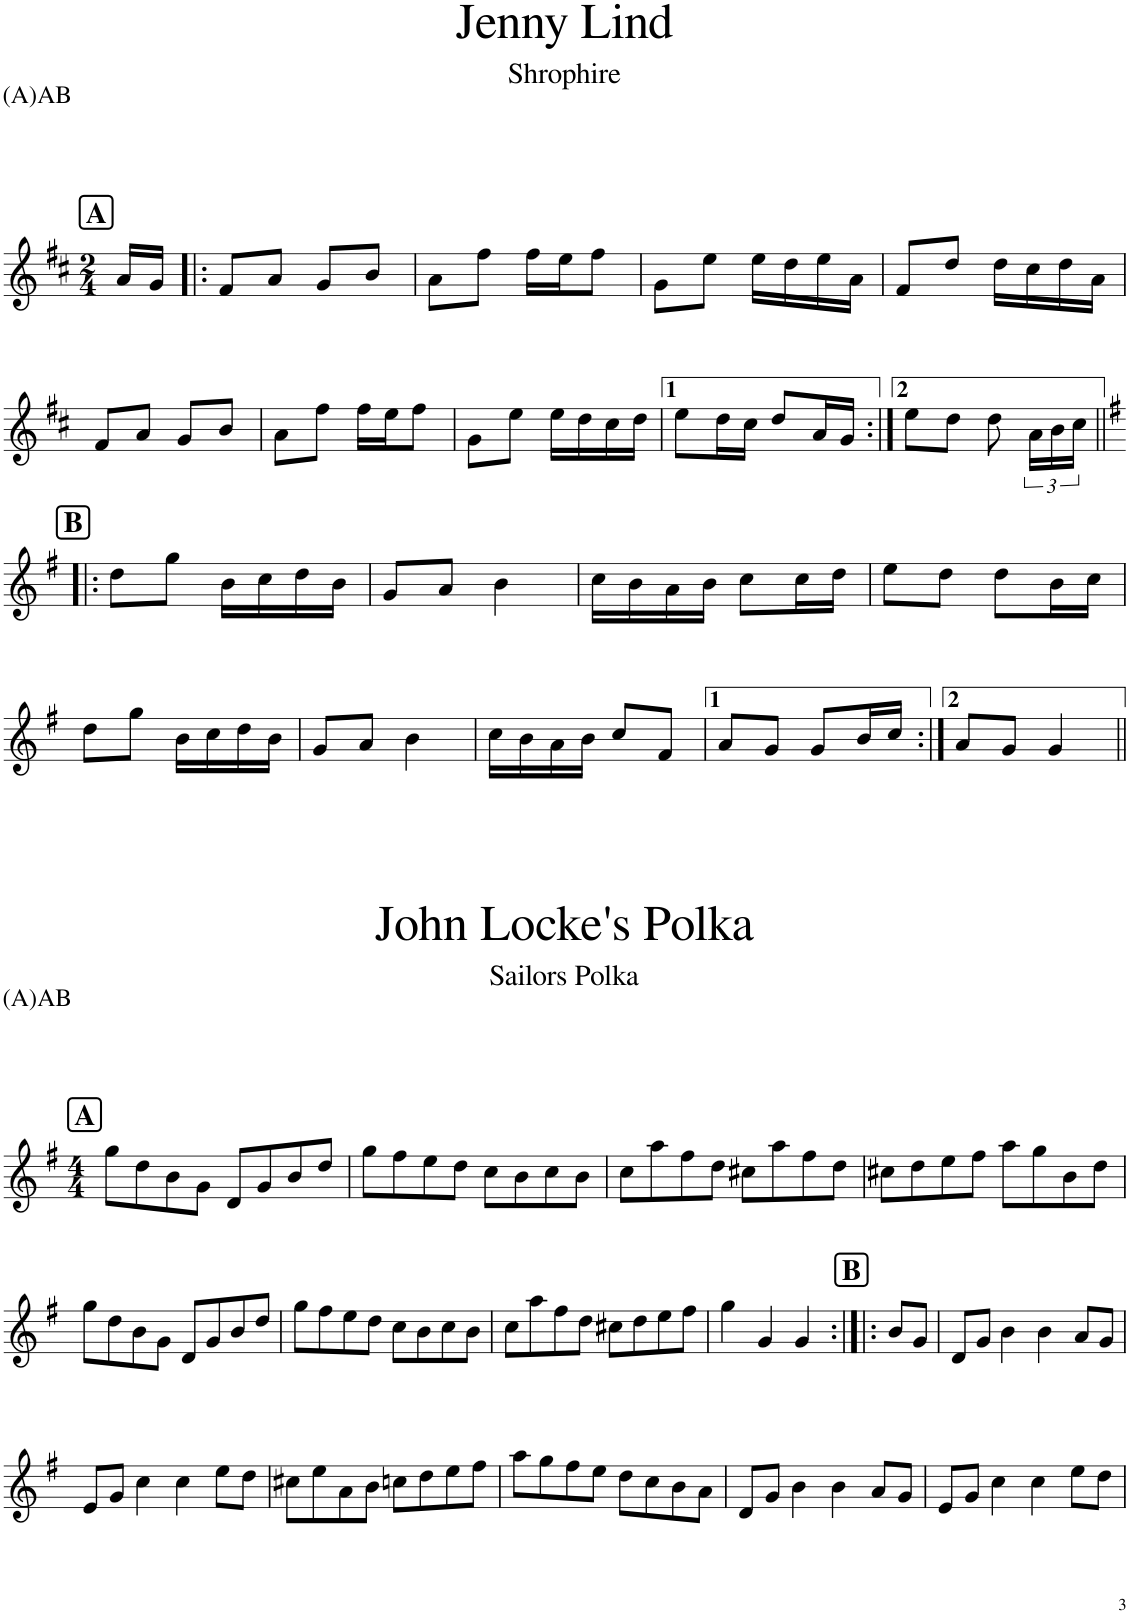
**kern
*part1
*staff1
*I"Piano
*I'Pno
!!LO:PB:g=z
*clefG2
*k[f#c#]
*D:
*M2/4
!!LO:REH:place=s1:a:B:cj:fs=14:t=A
=1
16a/LL
16g/JJ
=2!|:
8f#/L
8a/J
8g/L
8b/J
=3
8a\L
8ff#\J
16ff#\LL
16ee\J
8ff#\J
=4
8g\L
8ee\J
16ee\LL
16dd\
16ee\
16a\JJ
=5
8f#/L
8dd/J
16dd\LL
16cc#\
16dd\
16a\JJ
!!LO:LB:g=z
=6
8f#/L
8a/J
8g/L
8b/J
=7
8a\L
8ff#\J
16ff#\LL
16ee\J
8ff#\J
=8
8g\L
8ee\J
16ee\LL
16dd\
16cc#\
16dd\JJ
=9
8ee\L
16dd\L
16cc#\JJ
8dd/L
16a/L
16g/JJ
=10:|!
8ee\L
8dd\J
8dd\
24a\LL
24b\
24cc#\JJ
!!LO:LB:g=z
!!LO:REH:place=s1:a:B:cj:fs=14:t=B
=11!|:
*k[f#]
*G:
8dd\L
8gg\J
16b\LL
16cc\
16dd\
16b\JJ
=12
8g/L
8a/J
4b\
=13
16cc\LL
16b\
16a\
16b\JJ
8cc\L
16cc\L
16dd\JJ
=14
8ee\L
8dd\J
8dd\L
16b\L
16cc\JJ
!!LO:LB:g=z
=15
8dd\L
8gg\J
16b\LL
16cc\
16dd\
16b\JJ
=16
8g/L
8a/J
4b\
=17
16cc\LL
16b\
16a\
16b\JJ
8cc/L
8f#/J
=18
8a/L
8g/J
8g/L
16b/L
16cc/JJ
=19:|!
8a/L
8g/J
4g/
!!LO:LB:g=z
!!LO:REH:place=s1:a:B:cj:fs=14:t=A
=1||
*k[f#]
*G:
*M4/4
8gg\L
8dd\
8b\
8g\J
8d/L
8g/
8b/
8dd/J
=2
8gg\L
8ff#\
8ee\
8dd\J
8cc\L
8b\
8cc\
8b\J
=3
8cc\L
8aa\
8ff#\
8dd\J
8cc#X\L
8aa\
8ff#\
8dd\J
=4
8cc#X\L
8dd\
8ee\
8ff#\J
8aa\L
8gg\
8b\
8dd\J
!!LO:LB:g=z
=5
8gg\L
8dd\
8b\
8g\J
8d/L
8g/
8b/
8dd/J
=6
8gg\L
8ff#\
8ee\
8dd\J
8cc\L
8b\
8cc\
8b\J
=7
8cc\L
8aa\
8ff#\
8dd\J
8cc#X\L
8dd\
8ee\
8ff#\J
=8
4gg\
4g/
4g/
!!LO:REH:place=s1:a:B:cj:fs=14:t=B
=9:|!|:
8b/L
8g/J
=10
8d/L
8g/J
4b\
4b\
8a/L
8g/J
!!LO:LB:g=z
=11
8e/L
8g/J
4cc\
4cc\
8ee\L
8dd\J
=12
8cc#X\L
8ee\
8a\
8b\J
8ccn\L
8dd\
8ee\
8ff#\J
=13
8aa\L
8gg\
8ff#\
8ee\J
8dd\L
8cc\
8b\
8a\J
=14
8d/L
8g/J
4b\
4b\
8a/L
8g/J
=15
8e/L
8g/J
4cc\
4cc\
8ee\L
8dd\J
=
*-
